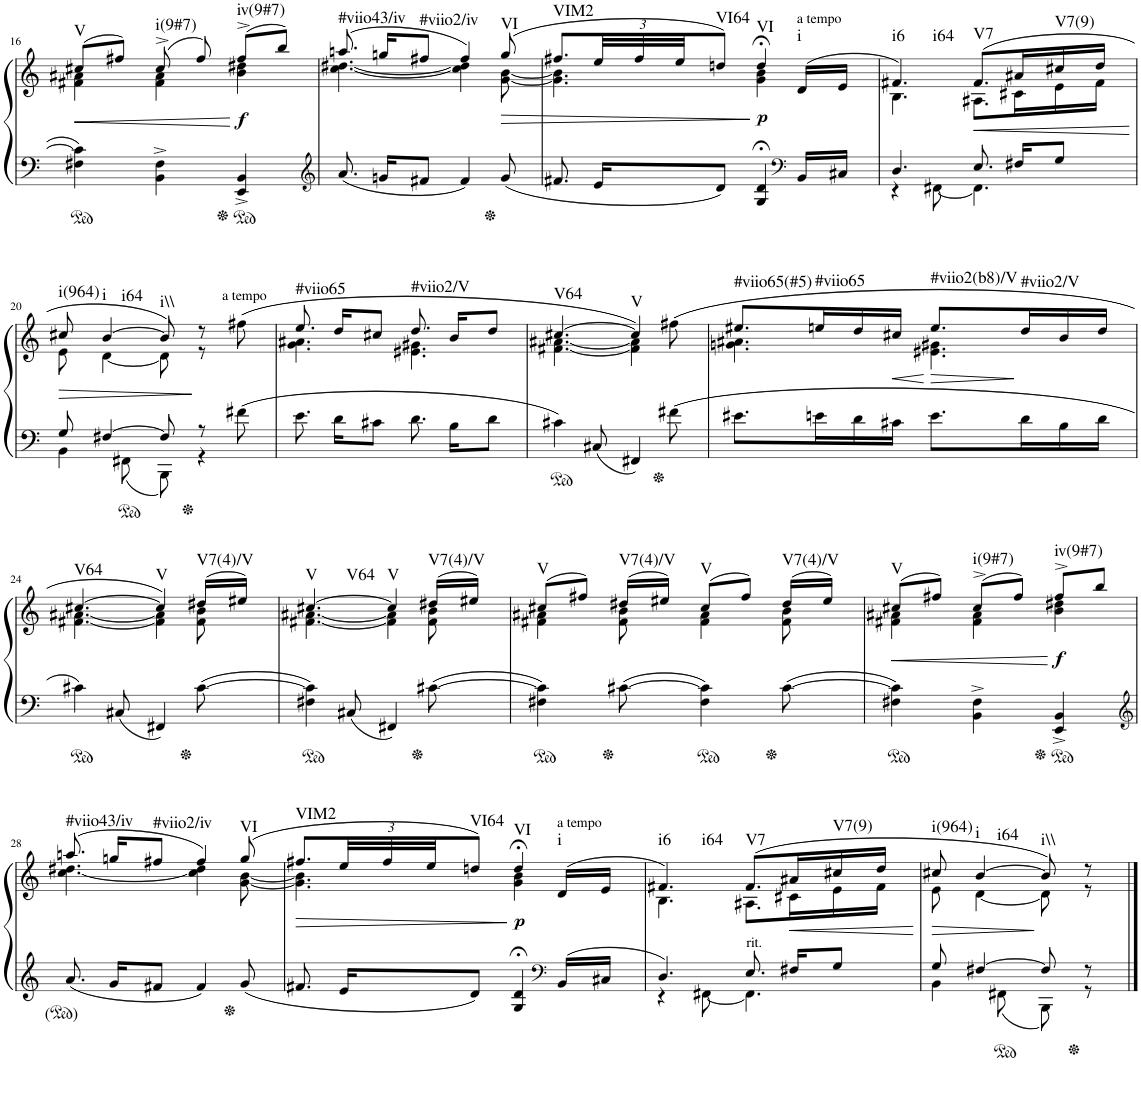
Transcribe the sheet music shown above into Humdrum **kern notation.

**kern	**kern	**dynam	**harte
*part1	*part1	*part1	*part1
*staff2	*staff1	*staff1/2	*
*I"Piano	*	*	*
*I'Pno.	*	*	*
!!LO:PB:g=z
*clefF4	*clefG2	*	*
*k[]	*k[]	*	*
*M6/8	*M6/8	*	*
=16	=16	=16	=16
!	!	!LO:HP:b	!LO:H:kt=V
*	*^	*	*
4F#X\ 4c#\]	(8cc#X/L	4f#X\ 4a#X\	<	N
.	8ff#X/J)	.	.	.
!	!	!	!	!LO:H:kt=i(9#7)
4BB\^ 4F#\^	(8cc#^/	4f#\ 4a#\	.	N
.	8ff#/)	.	.	.
!	!	!	!LO:DY:n=1:b	!LO:H:kt=iv(9#7)
4EE/^ 4BB/^	(8ff#^/L	4b\ 4dd#X\	[ f	N
.	8bb/J)	.	.	.
=17	=17	=17	=17	=17
*clefG2	*	*	*	*
!	!	!	!	!LO:H:kt=#viio43/iv
8.a/	(8.aan/	[4.cc\ [4.dd#X\	.	N
16gn/KL	16ggn/KL	.	.	.
!	!	!	!	!LO:H:kt=#viio2/iv
8f#X/J	8ff#X/J	.	.	N
4f#/	4ff#/)	4cc\] 4dd#\]	.	.
!	!	!	!LO:HP:b	!LO:H:kt=VI
8g/	(8gg/	[8g\ [8b\	>	N
=18	=18	=18	=18	=18
!	!	!	!	!LO:H:kt=VIM2
8.f#X/	8.ff#X/L	4.g\] 4.b\]	.	N
*	*Xbrackettup	*	*	*
16e/KL	48ee/LL	.	.	.
.	48ff#/	.	.	.
.	48ee/JJ	.	.	.
!	!	!	!	!LO:H:kt=VI64
8d/J	8ddn/J)	.	.	N
!	!	!	!LO:DY:n=1:b	!LO:H:kt=VI
4G/;< 4d/;<	4dd;</	4g\ 4b\	] p	N
*clefF4	*	*	*	*
!	!LO:TX:a:t=a tempo	!	!	!LO:H:kt=i
16BB/LL	(16d/LL	8ryy	.	N
16C#X/JJ	16e/JJ	.	.	.
=19	=19	=19	=19	=19
*^	*	*	*	*
!	!	!	!	!	!LO:H:n=1:kt=i6
!	!	!	!	!	!LO:H:n=2:kt=i64
4.D/	4r	4.f#X/)	4.B\	.	N N
.	[8FF#X\	.	.	.	.
!	!	!	!	!LO:HP:b	!LO:H:kt=V7
8.E/	4.FF#\]	(8.f#/L	8.A#X\L	<	N
16F#X/KL	.	16a#X/L	16c#X\L	.	.
!	!	!	!	!	!LO:H:kt=V7(9)
8G/J	.	16cc#X/	16e\	.	N
.	.	16dd/JJ	16f#\JJ	.	.
*v	*v	*	*	*	*
*	*v	*v	*	*
.	.	[	.
!!LO:LB:g=z
=20	=20	=20	=20
*^	*	*	*
!	!	!	!LO:HP:b	!LO:H:kt=i(964)
*	*	*^	*	*
8G/	4BB\	8cc#X/	8e\	>	N
!	!	!	!	!	!LO:H:n=1:kt=i
!	!	!	!	!	!LO:H:n=2:kt=i64
[4F#X/	.	[4b/	[4d\	.	N N
.	8FF#X\	.	.	.	.
!	!	!	!	!	!LO:H:kt=i\\
8F#/]	8BBB\	8b/])	8d\]	.	N
8r	4r	8r	8r	]	.
!	!	!LO:TX:a:t=a tempo	!	!	!
8f#X\	.	(8ff#X\	8ryy	.	.
*v	*v	*	*	*	*
=21	=21	=21	=21	=21
!	!	!	!	!LO:H:kt=#viio65
8.e\	8.ee/	4.g\ 4.a#X\	.	N
16d\KL	16dd/KL	.	.	.
8c#X\J	8cc#X/J	.	.	.
!	!	!	!	!LO:H:kt=#viio2/V
8.d\	8.dd/	4.e#X\ 4.g#X\	.	N
16B\KL	16b/KL	.	.	.
8d\J	8dd/J	.	.	.
=22	=22	=22	=22	=22
!	!	!	!	!LO:H:kt=V64
4c#X\	[4.cc#X/	[4.f#X\ [4.a#X\	.	N
8C#X/	.	.	.	.
!	!	!	!	!LO:H:kt=V
4FF#X/	4cc#/])	4f#\] 4a#\]	.	N
8f#X\	(8ff#X\	8ryy	.	.
=23	=23	=23	=23	=23
!	!	!	!	!LO:H:kt=#viio65(#5)
8.e#X\L	8.ee#X/L	4.gn\ 4.a#X\	.	N
!	!	!	!	!LO:H:kt=#viio65
16en\L	16een/L	.	.	N
16d\	16dd/	.	.	.
!	!	!	!LO:HP:b	!
16c#X\JJ	16cc#X/JJ	.	<	.
!	!	!	!LO:HP:n=1:b	!LO:H:kt=#viio2(b8)/V
8.e\L	8.ee/L	4.e#X\ 4.g#X\	[ >	N
!	!	!	!	!LO:H:kt=#viio2/V
16d\L	16dd/L	.	]	N
16B\	16b/	.	.	.
16d\JJ	16dd/JJ	.	.	.
!!LO:LB:g=z	!!
=24	=24	=24	=24	=24
!	!	!	!	!LO:H:kt=V64
4c#X\	[4.cc#X/	[4.f#X\ [4.a#X\	.	N
8C#X/	.	.	.	.
!	!	!	!	!LO:H:kt=V
4FF#X/	4cc#/])	4f#\] 4a#\]	.	N
!	!	!	!	!LO:H:kt=V7(4)/V
[8c#\	(16dd#X/LL	8f#\ 8b\	.	N
.	16ee#X/JJ)	.	.	.
=25	=25	=25	=25	=25
!	!	!	!	!LO:H:n=1:kt=V
!	!	!	!	!LO:H:n=2:kt=V64
4F#X\ 4c#\]	[4.cc#X/	[4.f#X\ [4.a#X\	.	N N
8C#X/	.	.	.	.
!	!	!	!	!LO:H:kt=V
4FF#X/	4cc#/]	4f#\] 4a#\]	.	N
!	!	!	!	!LO:H:kt=V7(4)/V
[8c#X\	(16dd#X/LL	8f#\ 8b\	.	N
.	16ee#X/JJ)	.	.	.
=26	=26	=26	=26	=26
!	!	!	!	!LO:H:kt=V
4F#X\ 4c#\]	(8cc#X/L	4f#X\ 4a#X\	.	N
.	8ff#X/J)	.	.	.
!	!	!	!	!LO:H:kt=V7(4)/V
[8c#X\	(16dd#X/LL	8f#\ 8b\	.	N
.	16ee#X/JJ)	.	.	.
!	!	!	!	!LO:H:kt=V
4F#\ 4c#\]	(8cc#/L	4f#\ 4a#\	.	N
.	8ff#/J)	.	.	.
!	!	!	!	!LO:H:kt=V7(4)/V
[8c#\	(16dd#/LL	8f#\ 8b\	.	N
.	16ee#/JJ)	.	.	.
=27	=27	=27	=27	=27
!	!	!	!LO:HP:b	!LO:H:kt=V
4F#X\ 4c#\]	(8cc#X/L	4f#X\ 4a#X\	<	N
.	8ff#X/J)	.	.	.
!	!	!	!	!LO:H:kt=i(9#7)
4BB\^ 4F#\^	(8cc#^/L	4f#\ 4a#\	.	N
.	8ff#/J)	.	.	.
!	!	!	!LO:DY:n=1:b	!LO:H:kt=iv(9#7)
4EE/^ 4BB/^	8ff#^/L	4b\ 4dd#X\	[ f	N
.	8bb/J	.	.	.
!!LO:LB:g=z	!!
=28	=28	=28	=28	=28
*clefG2	*	*	*	*
!	!	!	!	!LO:H:kt=#viio43/iv
8.a/	(8.aan/	[4.cc\ 4.dd#X\	.	N
16g/KL	16ggn/KL	.	.	.
!	!	!	!	!LO:H:kt=#viio2/iv
8f#X/J	8ff#X/J	.	.	N
4f#/	4ff#/)	4cc\] 4dd#\	.	.
!	!	!	!	!LO:H:kt=VI
8g/	(8gg/	[8g\ [8b\	.	N
=29	=29	=29	=29	=29
!	!	!	!LO:HP:b	!LO:H:kt=VIM2
8.f#X/	8.ff#X/L	4.g\] 4.b\]	>	N
16e/KL	48ee/LL	.	.	.
.	48ff#/	.	.	.
.	48ee/JJ	.	.	.
!	!	!	!	!LO:H:kt=VI64
8d/J	8ddn/J)	.	.	N
!	!	!	!LO:DY:n=1:b	!LO:H:kt=VI
4G/;< 4d/;<	4dd;</	4g\ 4b\	] p	N
*clefF4	*	*	*	*
!	!LO:TX:a:t=a tempo	!	!	!LO:H:kt=i
16BB/LL	(16d/LL	8ryy	.	N
16C#X/JJ	16e/JJ	.	.	.
=30	=30	=30	=30	=30
*^	*	*	*	*
!	!	!	!	!	!LO:H:n=1:kt=i6
!	!	!	!	!	!LO:H:n=2:kt=i64
4.D/	4r	4.f#X/)	4.B\	.	N N
.	[8FF#X\	.	.	.	.
!	!	!LO:TX:b:t=rit.	!	!	!LO:H:kt=V7
8.E/	4.FF#\]	(8.f#/L	8.A#X\L	.	N
!	!	!	!	!LO:HP:b	!
16F#X/KL	.	16a#X/L	16c#X\L	<	.
!	!	!	!	!	!LO:H:kt=V7(9)
8G/J	.	16cc#X/	16e\	.	N
.	.	16dd/JJ	16f#\JJ	.	.
*v	*v	*	*	*	*
*	*v	*v	*	*
.	.	[	.
=31	=31	=31	=31
*^	*	*	*
!	!	!	!LO:HP:b	!LO:H:kt=i(964)
*	*	*^	*	*
8G/	4BB\	8cc#X/	8e\	>	N
!	!	!	!	!	!LO:H:n=1:kt=i
!	!	!	!	!	!LO:H:n=2:kt=i64
[4F#X/	.	[4b/	[4d\	.	N N
.	8FF#X\	.	.	.	.
!	!	!	!	!	!LO:H:kt=i\\
8F#/]	8BBB\	8b/])	8d\]	]	N
8r	8r	8r	8r	.	.
*v	*v	*	*	*	*
*	*v	*v	*	*
==	==	==	==
*-	*-	*-	*-
